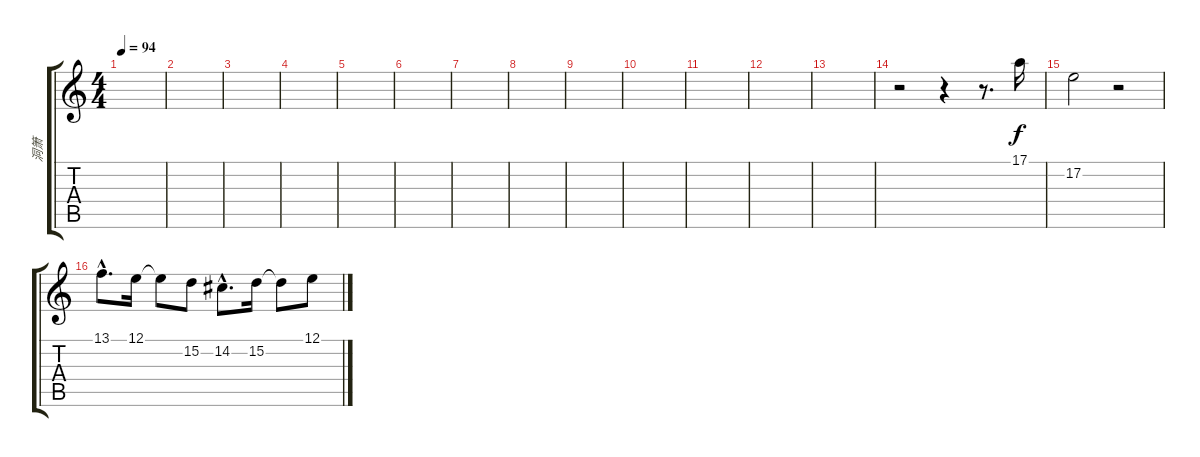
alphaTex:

\track ("洞箫" "洞箫") {instrument reedorgan}
\staff {score tabs}
\tuning (E4 B3 G3 D3 A2 E2) {hide}
\ts (4 4)
\tempo 94
\clef g2
\ks c
|
|
|
|
|
|
|
|
|
|
|
|
|
r.2 r.4 r.8{d} 17.1.16 |
17.2.2 r.2 |
13.1{hac}.8{d} 12.1.16 12.1{t}.8 15.2.8 14.2{hac}.8{d} 15.2.16 15.2{t}.8 12.1.8
